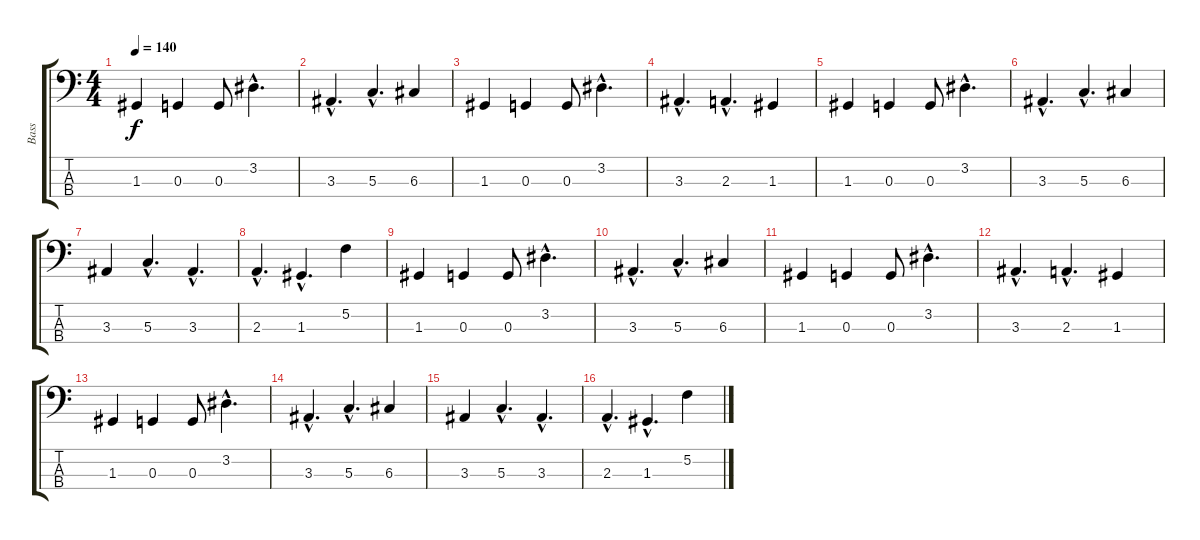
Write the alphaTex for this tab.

\track ("Bass" "Bass") {instrument electricbassfinger}
\staff {score tabs}
\tuning (F2 C2 G1 D1) {hide}
\ts (4 4)
\tempo 140
\clef f4
\ks c
1.3.4{dy f} 0.3.4 0.3.8 3.2{hac}.4{d} |
3.3{hac}.4{d} 5.3{hac}.4{d} 6.3.4 |
1.3.4 0.3.4 0.3.8 3.2{hac}.4{d} |
3.3{hac}.4{d} 2.3{hac}.4{d} 1.3.4 |
1.3.4 0.3.4 0.3.8 3.2{hac}.4{d} |
3.3{hac}.4{d} 5.3{hac}.4{d} 6.3.4 |
3.3.4 5.3{hac}.4{d} 3.3{hac}.4{d} |
2.3{hac}.4{d} 1.3{hac}.4{d} 5.2.4 |
1.3.4 0.3.4 0.3.8 3.2{hac}.4{d} |
3.3{hac}.4{d} 5.3{hac}.4{d} 6.3.4 |
1.3.4 0.3.4 0.3.8 3.2{hac}.4{d} |
3.3{hac}.4{d} 2.3{hac}.4{d} 1.3.4 |
1.3.4 0.3.4 0.3.8 3.2{hac}.4{d} |
3.3{hac}.4{d} 5.3{hac}.4{d} 6.3.4 |
3.3.4 5.3{hac}.4{d} 3.3{hac}.4{d} |
2.3{hac}.4{d} 1.3{hac}.4{d} 5.2.4
